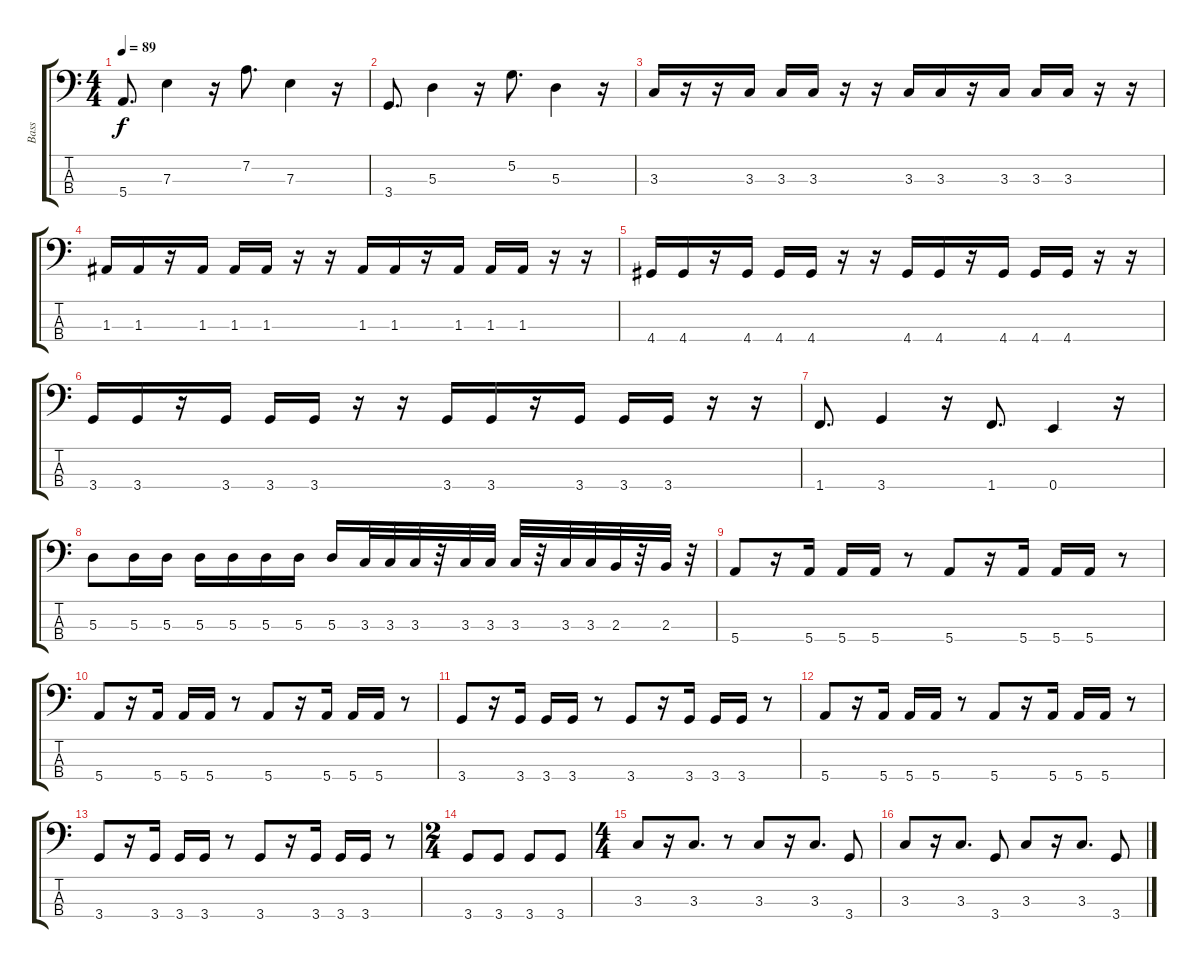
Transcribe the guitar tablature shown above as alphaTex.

\track ("Bass" "Bass") {instrument electricbassfinger}
\staff {score tabs}
\tuning (G2 D2 A1 E1) {hide}
\ts (4 4)
\tempo 89
\clef f4
\ks c
5.4.8{d dy f} 7.3.4 r.16 7.2.8{d} 7.3.4 r.16 |
3.4.8{d} 5.3.4 r.16 5.2.8{d} 5.3.4 r.16 |
3.3.16 r.16 r.16 3.3.16 3.3.16 3.3.16 r.16 r.16 3.3.16 3.3.16 r.16 3.3.16 3.3.16 3.3.16 r.16 r.16 |
1.3.16 1.3.16 r.16 1.3.16 1.3.16 1.3.16 r.16 r.16 1.3.16 1.3.16 r.16 1.3.16 1.3.16 1.3.16 r.16 r.16 |
4.4.16 4.4.16 r.16 4.4.16 4.4.16 4.4.16 r.16 r.16 4.4.16 4.4.16 r.16 4.4.16 4.4.16 4.4.16 r.16 r.16 |
3.4.16 3.4.16 r.16 3.4.16 3.4.16 3.4.16 r.16 r.16 3.4.16 3.4.16 r.16 3.4.16 3.4.16 3.4.16 r.16 r.16 |
1.4.8{d} 3.4.4 r.16 1.4.8{d} 0.4.4 r.16 |
5.3.8 5.3.16 5.3.16 5.3.16 5.3.16 5.3.16 5.3.16 5.3.16 3.3.32 3.3.32 3.3.32 r.32 3.3.32 3.3.32 3.3.32 r.32 3.3.32 3.3.32 2.3.32 r.32 2.3.32 r.32 |
5.4.8 r.16 5.4.16 5.4.16 5.4.16 r.8 5.4.8 r.16 5.4.16 5.4.16 5.4.16 r.8 |
5.4.8 r.16 5.4.16 5.4.16 5.4.16 r.8 5.4.8 r.16 5.4.16 5.4.16 5.4.16 r.8 |
3.4.8 r.16 3.4.16 3.4.16 3.4.16 r.8 3.4.8 r.16 3.4.16 3.4.16 3.4.16 r.8 |
5.4.8 r.16 5.4.16 5.4.16 5.4.16 r.8 5.4.8 r.16 5.4.16 5.4.16 5.4.16 r.8 |
3.4.8 r.16 3.4.16 3.4.16 3.4.16 r.8 3.4.8 r.16 3.4.16 3.4.16 3.4.16 r.8 |
\ts (2 4)
3.4.8 3.4.8 3.4.8 3.4.8 |
\ts (4 4)
3.3.8 r.16 3.3.8{d} r.8 3.3.8 r.16 3.3.8{d} 3.4.8 |
3.3.8 r.16 3.3.8{d} 3.4.8 3.3.8 r.16 3.3.8{d} 3.4.8
